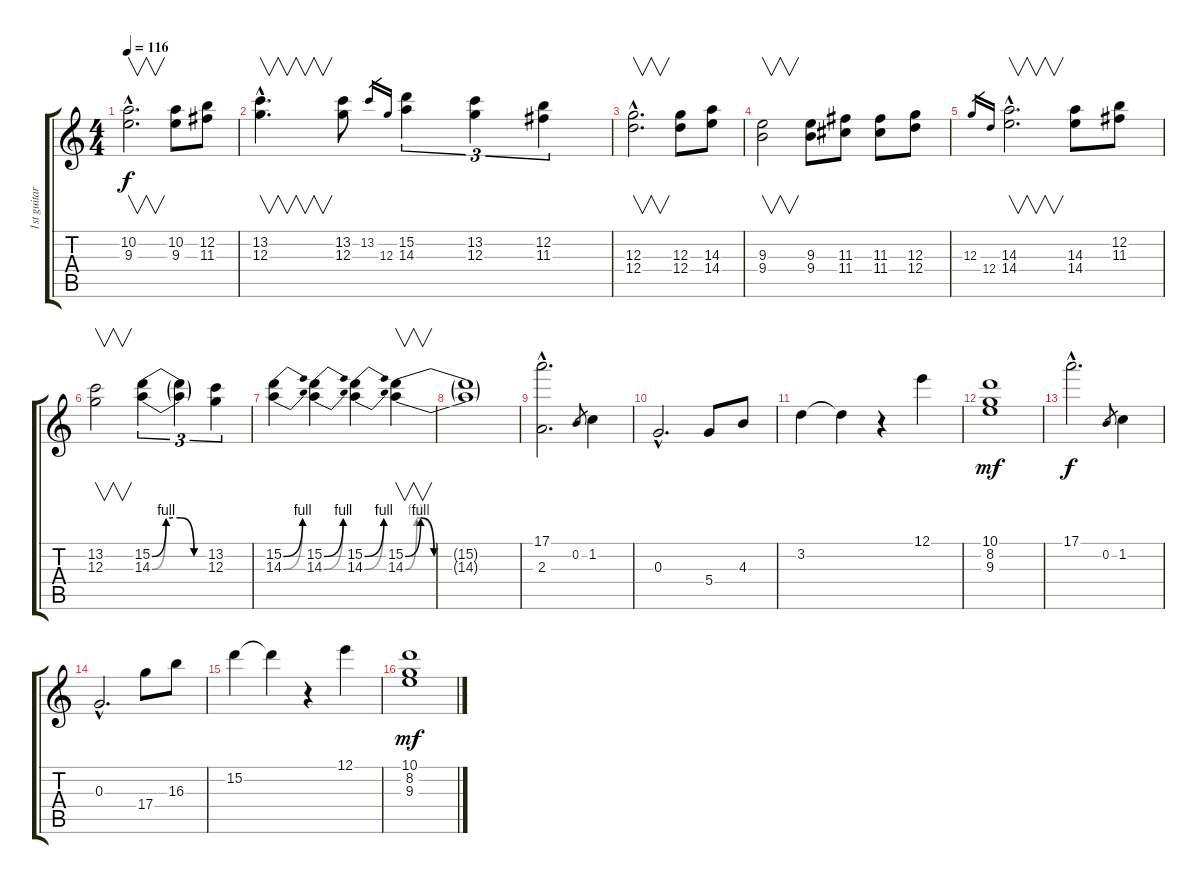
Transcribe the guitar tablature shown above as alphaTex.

\track ("1st guitar" "1st guitar") {instrument overdrivenguitar}
\staff {score tabs}
\tuning (E4 B3 G3 D3 A2 E2) {hide}
\ts (4 4)
\tempo 116
\clef g2
\ks c
(10.2{hac} 9.3{hac}).2{v d dy f volume 15 instrument overdrivenguitar} (10.2 9.3).8 (12.2 11.3).8 |
(13.2{hac} 12.3{hac}).4{v d} (13.2 12.3).8 13.2.16{gr} 12.3.16{gr} (15.2 14.3).4{tu (3 2)} (13.2 12.3).4{tu (3 2)} (12.2 11.3).4{tu (3 2)} |
(12.3{hac} 12.4{hac}).2{v d} (12.3 12.4).8 (14.3 14.4).8 |
(9.3 9.4).2{v} (9.3 9.4).8 (11.3 11.4).8 (11.3 11.4).8 (12.3 12.4).8 |
12.3.16{gr} 12.4.16{gr} (14.3{hac} 14.4{hac}).2{v d} (14.3 14.4).8 (12.2 11.3).8 |
(13.2 12.3).2{v} (15.2{be (custom 0 0 15 4 30 4 45 0 60 0)} 14.3{be (custom 0 0 15 4 30 4 45 0 60 0)}).4{tu (3 2)} (15.2{t} 14.3{t}).4{tu (3 2)} (13.2 12.3).4{tu (3 2)} |
(15.2{be (bend 0 0 60 4)} 14.3{be (bend 0 0 60 4)}).4 (15.2{be (bend 0 0 60 4)} 14.3{be (bend 0 0 60 4)}).4 (15.2{be (bend 0 0 60 4)} 14.3{be (bend 0 0 60 4)}).4 (15.2{be (custom 0 0 8 4 15 0 30 0 45 0 60 0)} 14.3{be (custom 0 0 6 4 15 0 30 0 45 0 60 0)}).4{v} |
(15.2{t} 14.3{t}).1 |
(17.1{hac} 2.3{hac}).2{d volume 12 instrument distortionguitar} 0.2.8{gr} 1.2.4 |
0.3{hac}.2{d} 5.4.8 4.3.8 |
3.2.4 3.2{t}.4 r.4 12.1.4 |
(10.1 8.2 9.3).1{dy mf} |
17.1{hac}.2{d dy f volume 12 instrument distortionguitar} 0.2.8{gr} 1.2.4 |
0.3{hac}.2{d} 17.4.8 16.3.8 |
15.2.4 15.2{t}.4 r.4 12.1.4 |
(10.1 8.2 9.3).1{dy mf}
